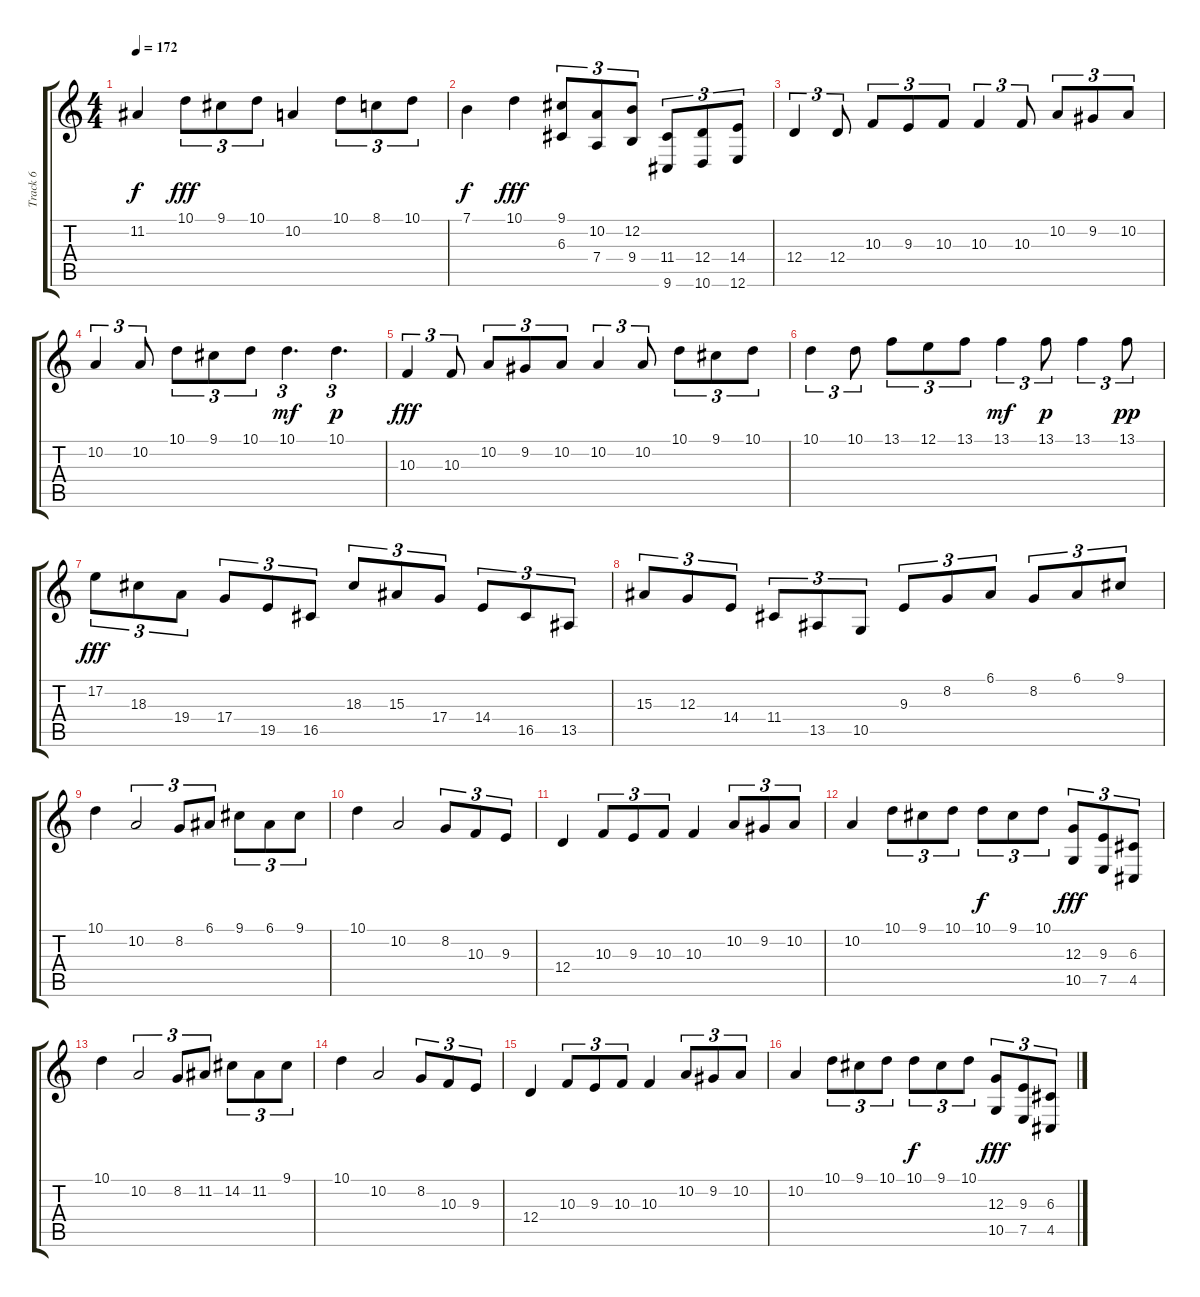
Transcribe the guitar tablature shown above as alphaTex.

\track ("Track 6" "Track 6") {instrument harpsichord}
\staff {score tabs}
\tuning (E4 B3 G3 D3 A2 E2) {hide}
\ts (4 4)
\tempo 172
\clef g2
\ks c
11.2.4{dy f} 10.1.8{tu (3 2) dy fff} 9.1.8{tu (3 2)} 10.1.8{tu (3 2)} 10.2.4 10.1.8{tu (3 2)} 8.1.8{tu (3 2)} 10.1.8{tu (3 2)} |
7.1.4{dy f} 10.1.4{dy fff} (9.1 6.3).8{tu (3 2)} (10.2 7.4).8{tu (3 2)} (12.2 9.4).8{tu (3 2)} (11.4 9.6).8{tu (3 2)} (12.4 10.6).8{tu (3 2)} (14.4 12.6).8{tu (3 2)} |
12.4.4{tu (3 2)} 12.4.8{tu (3 2)} 10.3.8{tu (3 2)} 9.3.8{tu (3 2)} 10.3.8{tu (3 2)} 10.3.4{tu (3 2)} 10.3.8{tu (3 2)} 10.2.8{tu (3 2)} 9.2.8{tu (3 2)} 10.2.8{tu (3 2)} |
10.2.4{tu (3 2)} 10.2.8{tu (3 2)} 10.1.8{tu (3 2)} 9.1.8{tu (3 2)} 10.1.8{tu (3 2)} 10.1.4{d tu (3 2) dy mf} 10.1.4{d tu (3 2) dy p} |
10.3.4{tu (3 2) dy fff} 10.3.8{tu (3 2)} 10.2.8{tu (3 2)} 9.2.8{tu (3 2)} 10.2.8{tu (3 2)} 10.2.4{tu (3 2)} 10.2.8{tu (3 2)} 10.1.8{tu (3 2)} 9.1.8{tu (3 2)} 10.1.8{tu (3 2)} |
10.1.4{tu (3 2)} 10.1.8{tu (3 2)} 13.1.8{tu (3 2)} 12.1.8{tu (3 2)} 13.1.8{tu (3 2)} 13.1.4{tu (3 2) dy mf} 13.1.8{tu (3 2) dy p} 13.1.4{tu (3 2)} 13.1.8{tu (3 2) dy pp} |
17.2.8{tu (3 2) dy fff} 18.3.8{tu (3 2)} 19.4.8{tu (3 2)} 17.4.8{tu (3 2)} 19.5.8{tu (3 2)} 16.5.8{tu (3 2)} 18.3.8{tu (3 2)} 15.3.8{tu (3 2)} 17.4.8{tu (3 2)} 14.4.8{tu (3 2)} 16.5.8{tu (3 2)} 13.5.8{tu (3 2)} |
15.3.8{tu (3 2)} 12.3.8{tu (3 2)} 14.4.8{tu (3 2)} 11.4.8{tu (3 2)} 13.5.8{tu (3 2)} 10.5.8{tu (3 2)} 9.3.8{tu (3 2)} 8.2.8{tu (3 2)} 6.1.8{tu (3 2)} 8.2.8{tu (3 2)} 6.1.8{tu (3 2)} 9.1.8{tu (3 2)} |
10.1.4{instrument brasssection} 10.2.2{tu (3 2)} 8.2.8{tu (3 2)} 6.1.8{tu (3 2)} 9.1.8{tu (3 2)} 6.1.8{tu (3 2)} 9.1.8{tu (3 2)} |
10.1.4 10.2.2 8.2.8{tu (3 2)} 10.3.8{tu (3 2)} 9.3.8{tu (3 2)} |
12.4.4 10.3.8{tu (3 2)} 9.3.8{tu (3 2)} 10.3.8{tu (3 2)} 10.3.4 10.2.8{tu (3 2)} 9.2.8{tu (3 2)} 10.2.8{tu (3 2)} |
10.2.4 10.1.8{tu (3 2)} 9.1.8{tu (3 2)} 10.1.8{tu (3 2)} 10.1.8{tu (3 2) dy f} 9.1.8{tu (3 2)} 10.1.8{tu (3 2)} (12.3 10.5).8{tu (3 2) dy fff} (9.3 7.5).8{tu (3 2)} (6.3 4.5).8{tu (3 2)} |
10.1.4 10.2.2{tu (3 2)} 8.2.8{tu (3 2)} 11.2.8{tu (3 2)} 14.2.8{tu (3 2)} 11.2.8{tu (3 2)} 9.1.8{tu (3 2)} |
10.1.4 10.2.2 8.2.8{tu (3 2)} 10.3.8{tu (3 2)} 9.3.8{tu (3 2)} |
12.4.4 10.3.8{tu (3 2)} 9.3.8{tu (3 2)} 10.3.8{tu (3 2)} 10.3.4 10.2.8{tu (3 2)} 9.2.8{tu (3 2)} 10.2.8{tu (3 2)} |
10.2.4 10.1.8{tu (3 2)} 9.1.8{tu (3 2)} 10.1.8{tu (3 2)} 10.1.8{tu (3 2) dy f} 9.1.8{tu (3 2)} 10.1.8{tu (3 2)} (12.3 10.5).8{tu (3 2) dy fff} (9.3 7.5).8{tu (3 2)} (6.3 4.5).8{tu (3 2)}
